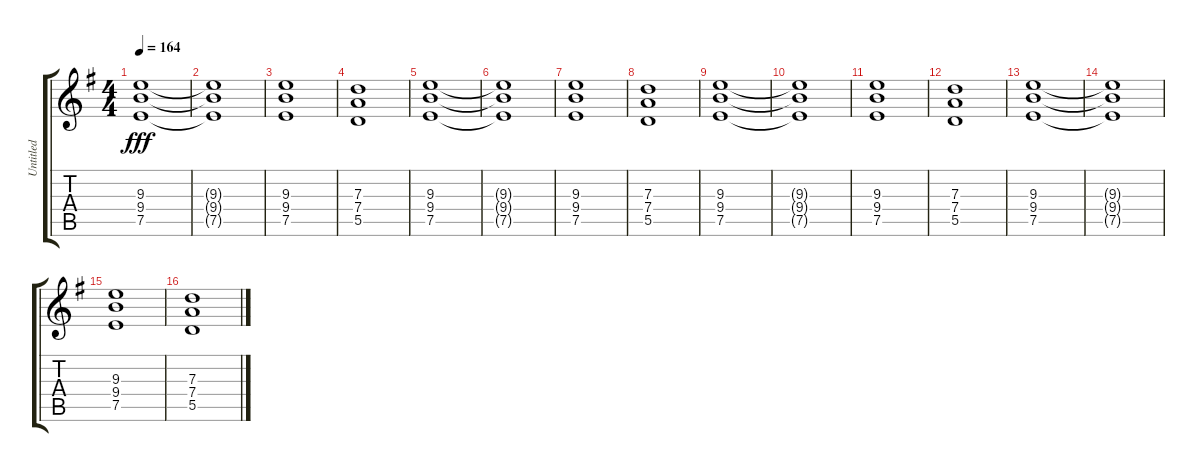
\track ("Untitled" "Untitled") {instrument distortionguitar}
\staff {score tabs}
\tuning (E4 B3 G3 D3 A2 E2) {hide}
\ts (4 4)
\tempo 164
\clef g2
\ks g
(9.3 9.4 7.5).1{dy fff} |
(9.3{t} 9.4{t} 7.5{t}).1 |
(9.3 9.4 7.5).1 |
(7.3 7.4 5.5).1 |
(9.3 9.4 7.5).1 |
(9.3{t} 9.4{t} 7.5{t}).1 |
(9.3 9.4 7.5).1 |
(7.3 7.4 5.5).1 |
(9.3 9.4 7.5).1 |
(9.3{t} 9.4{t} 7.5{t}).1 |
(9.3 9.4 7.5).1 |
(7.3 7.4 5.5).1 |
(9.3 9.4 7.5).1 |
(9.3{t} 9.4{t} 7.5{t}).1 |
(9.3 9.4 7.5).1 |
(7.3 7.4 5.5).1
